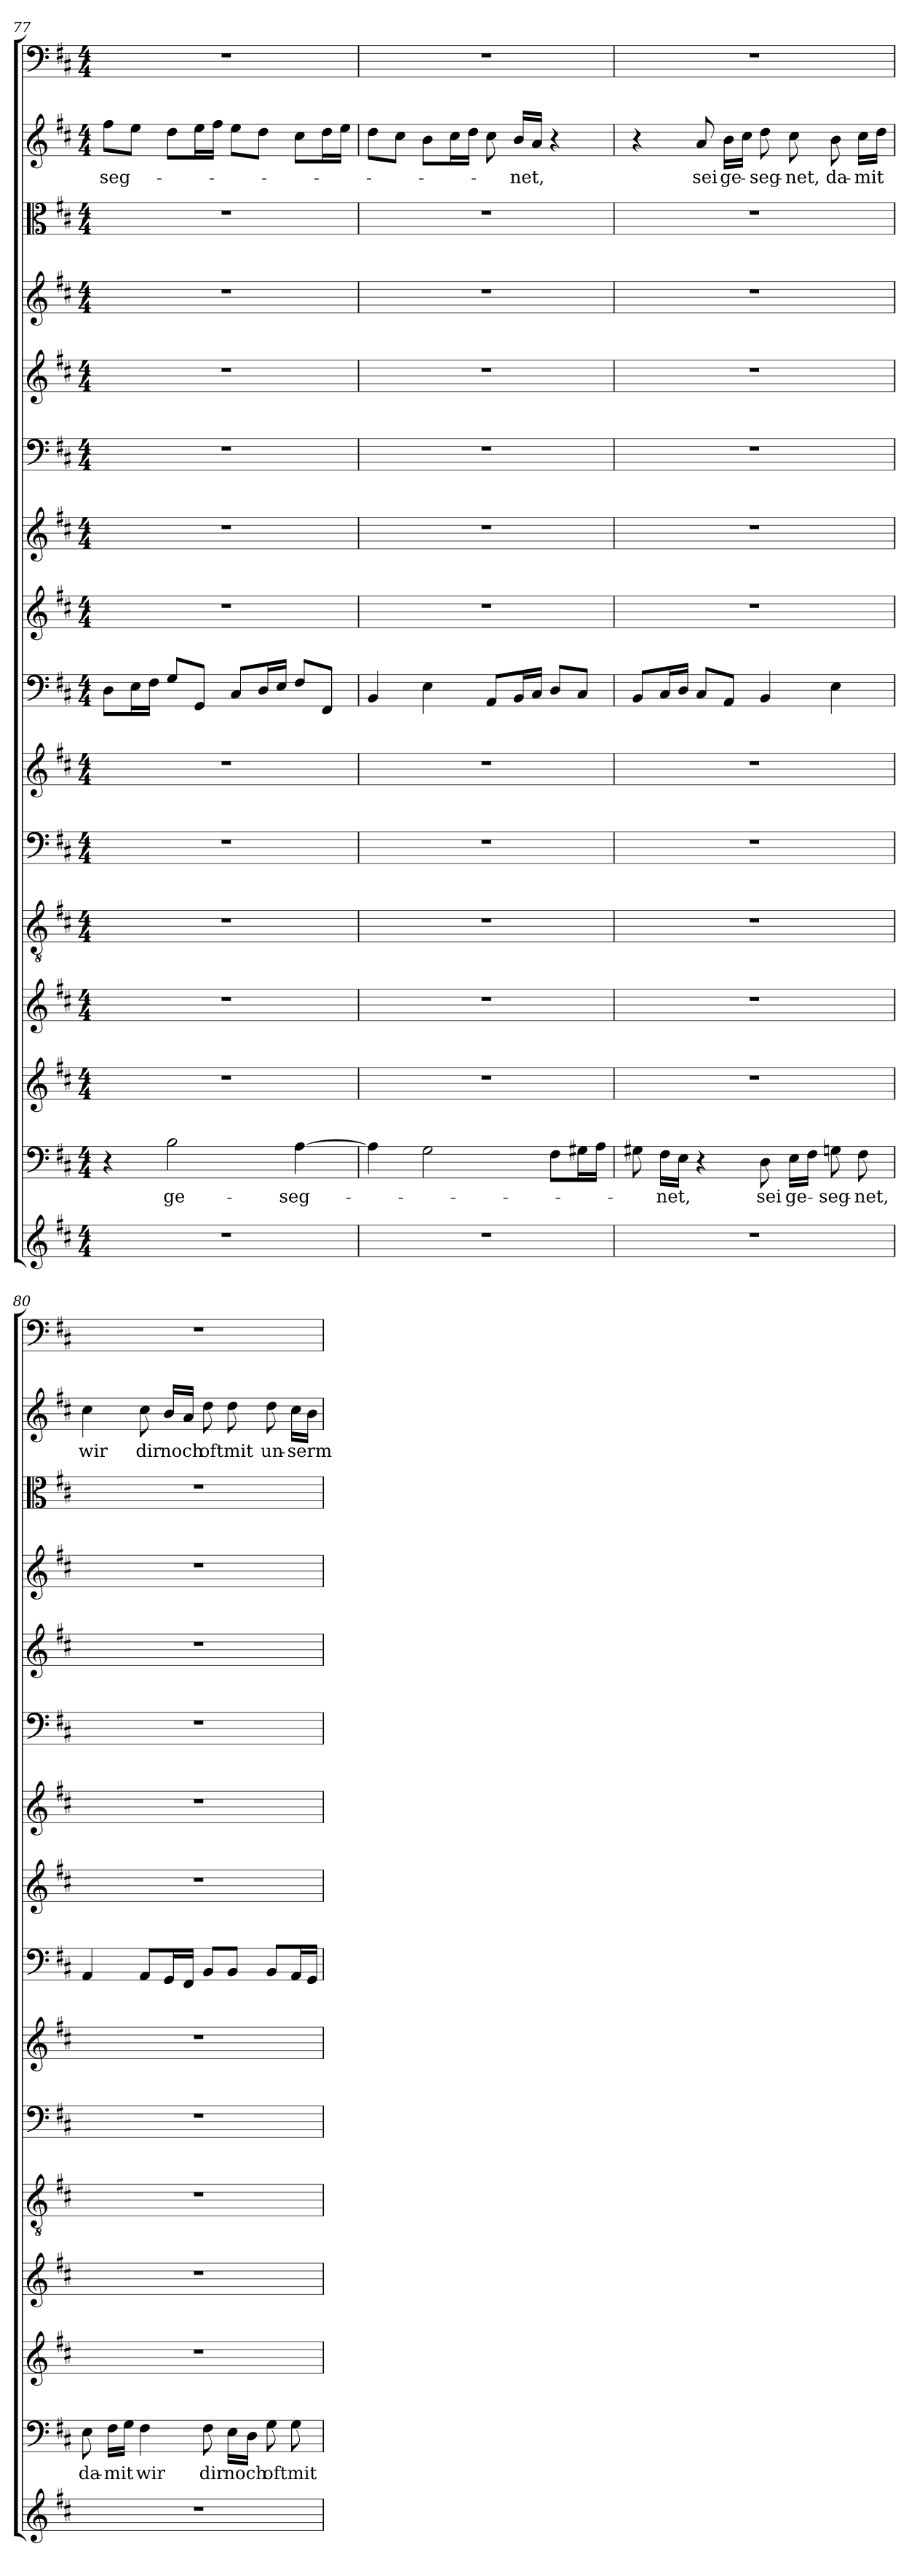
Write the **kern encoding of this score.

**kern	**kern	**text	**kern	**kern	**kern	**kern	**kern	**kern	**kern	**kern	**kern	**kern	**kern	**kern	**kern	**text	**kern
*part16	*part15	*part15	*part14	*part13	*part12	*part11	*part10	*part9	*part8	*part7	*part6	*part5	*part4	*part3	*part2	*part2	*part1
*staff16	*staff15	*staff15	*staff14	*staff13	*staff12	*staff11	*staff10	*staff9	*staff8	*staff7	*staff6	*staff5	*staff4	*staff3	*staff2	*staff2	*staff1
*clefG2	*clefF4	*	*clefG2	*clefG2	*clefGv2	*clefF4	*clefG2	*clefF4	*clefG2	*clefG2	*clefF4	*clefG2	*clefG2	*clefC3	*clefG2	*	*clefF4
*k[f#c#]	*k[f#c#]	*	*k[f#c#]	*k[f#c#]	*k[f#c#]	*k[f#c#]	*k[f#c#]	*k[f#c#]	*k[f#c#]	*k[f#c#]	*k[f#c#]	*k[f#c#]	*k[f#c#]	*k[f#c#]	*k[f#c#]	*	*k[f#c#]
*D:	*D:	*	*D:	*D:	*D:	*D:	*D:	*D:	*D:	*D:	*D:	*D:	*D:	*D:	*D:	*	*D:
*M4/4	*M4/4	*	*M4/4	*M4/4	*M4/4	*M4/4	*M4/4	*M4/4	*M4/4	*M4/4	*M4/4	*M4/4	*M4/4	*M4/4	*M4/4	*	*M4/4
=77	=77	=77	=77	=77	=77	=77	=77	=77	=77	=77	=77	=77	=77	=77	=77	=77	=77
1r	4r	.	1r	1r	1r	1r	1r	8D\L	1r	1r	1r	1r	1r	1r	8ff#\L	-seg-	1r
.	.	.	.	.	.	.	.	16E\L	.	.	.	.	.	.	8ee\J	.	.
.	.	.	.	.	.	.	.	16F#\JJ	.	.	.	.	.	.	.	.	.
.	2B\	ge-	.	.	.	.	.	8G/L	.	.	.	.	.	.	8dd\L	.	.
.	.	.	.	.	.	.	.	8GG/J	.	.	.	.	.	.	16ee\L	.	.
.	.	.	.	.	.	.	.	.	.	.	.	.	.	.	16ff#\JJ	.	.
.	.	.	.	.	.	.	.	8C#/L	.	.	.	.	.	.	8ee\L	.	.
.	.	.	.	.	.	.	.	16D/L	.	.	.	.	.	.	8dd\J	.	.
.	.	.	.	.	.	.	.	16E/JJ	.	.	.	.	.	.	.	.	.
.	[4A\	-seg-	.	.	.	.	.	8F#/L	.	.	.	.	.	.	8cc#\L	.	.
.	.	.	.	.	.	.	.	8FF#/J	.	.	.	.	.	.	16dd\L	.	.
.	.	.	.	.	.	.	.	.	.	.	.	.	.	.	16ee\JJ	.	.
=78	=78	=78	=78	=78	=78	=78	=78	=78	=78	=78	=78	=78	=78	=78	=78	=78	=78
1r	4A\]	.	1r	1r	1r	1r	1r	4BB/	1r	1r	1r	1r	1r	1r	8dd\L	.	1r
.	.	.	.	.	.	.	.	.	.	.	.	.	.	.	8cc#\J	.	.
.	2G\	.	.	.	.	.	.	4E\	.	.	.	.	.	.	8b\L	.	.
.	.	.	.	.	.	.	.	.	.	.	.	.	.	.	16cc#\L	.	.
.	.	.	.	.	.	.	.	.	.	.	.	.	.	.	16dd\JJ	.	.
.	.	.	.	.	.	.	.	8AA/L	.	.	.	.	.	.	8cc#\	.	.
.	.	.	.	.	.	.	.	16BB/L	.	.	.	.	.	.	16b/LL	-net,	.
.	.	.	.	.	.	.	.	16C#/JJ	.	.	.	.	.	.	16a/JJ	.	.
.	8F#\L	.	.	.	.	.	.	8D/L	.	.	.	.	.	.	4r	.	.
.	16G#X\L	.	.	.	.	.	.	8C#/J	.	.	.	.	.	.	.	.	.
.	16A\JJ	.	.	.	.	.	.	.	.	.	.	.	.	.	.	.	.
=79	=79	=79	=79	=79	=79	=79	=79	=79	=79	=79	=79	=79	=79	=79	=79	=79	=79
1r	8G#X\	.	1r	1r	1r	1r	1r	8BB/L	1r	1r	1r	1r	1r	1r	4r	.	1r
.	16F#\LL	-net,	.	.	.	.	.	16C#/L	.	.	.	.	.	.	.	.	.
.	16E\JJ	.	.	.	.	.	.	16D/JJ	.	.	.	.	.	.	.	.	.
.	4r	.	.	.	.	.	.	8C#/L	.	.	.	.	.	.	8a/	sei	.
.	.	.	.	.	.	.	.	8AA/J	.	.	.	.	.	.	16b\LL	ge-	.
.	.	.	.	.	.	.	.	.	.	.	.	.	.	.	16cc#\JJ	.	.
.	8D\	sei	.	.	.	.	.	4BB/	.	.	.	.	.	.	8dd\	-seg-	.
.	16E\LL	ge-	.	.	.	.	.	.	.	.	.	.	.	.	8cc#\	-net,	.
.	16F#\JJ	.	.	.	.	.	.	.	.	.	.	.	.	.	.	.	.
.	8Gn\	-seg-	.	.	.	.	.	4E\	.	.	.	.	.	.	8b\	da-	.
.	8F#\	-net,	.	.	.	.	.	.	.	.	.	.	.	.	16cc#\LL	-mit	.
.	.	.	.	.	.	.	.	.	.	.	.	.	.	.	16dd\JJ	.	.
=80	=80	=80	=80	=80	=80	=80	=80	=80	=80	=80	=80	=80	=80	=80	=80	=80	=80
1r	8E\	da-	1r	1r	1r	1r	1r	4AA/	1r	1r	1r	1r	1r	1r	4cc#\	wir	1r
.	16F#\LL	-mit	.	.	.	.	.	.	.	.	.	.	.	.	.	.	.
.	16G\JJ	.	.	.	.	.	.	.	.	.	.	.	.	.	.	.	.
.	4F#\	wir	.	.	.	.	.	8AA/L	.	.	.	.	.	.	8cc#\	dir	.
.	.	.	.	.	.	.	.	16GG/L	.	.	.	.	.	.	16b/LL	noch	.
.	.	.	.	.	.	.	.	16FF#/JJ	.	.	.	.	.	.	16a/JJ	.	.
.	8F#\	dir	.	.	.	.	.	8BB/L	.	.	.	.	.	.	8dd\	oft	.
.	16E\LL	noch	.	.	.	.	.	8BB/J	.	.	.	.	.	.	8dd\	mit	.
.	16D\JJ	.	.	.	.	.	.	.	.	.	.	.	.	.	.	.	.
.	8G\	oft	.	.	.	.	.	8BB/L	.	.	.	.	.	.	8dd\	un-	.
.	8G\	mit	.	.	.	.	.	16AA/L	.	.	.	.	.	.	16cc#\LL	-serm	.
.	.	.	.	.	.	.	.	16GG/JJ	.	.	.	.	.	.	16b\JJ	.	.
=	=	=	=	=	=	=	=	=	=	=	=	=	=	=	=	=	=
*-	*-	*-	*-	*-	*-	*-	*-	*-	*-	*-	*-	*-	*-	*-	*-	*-	*-
